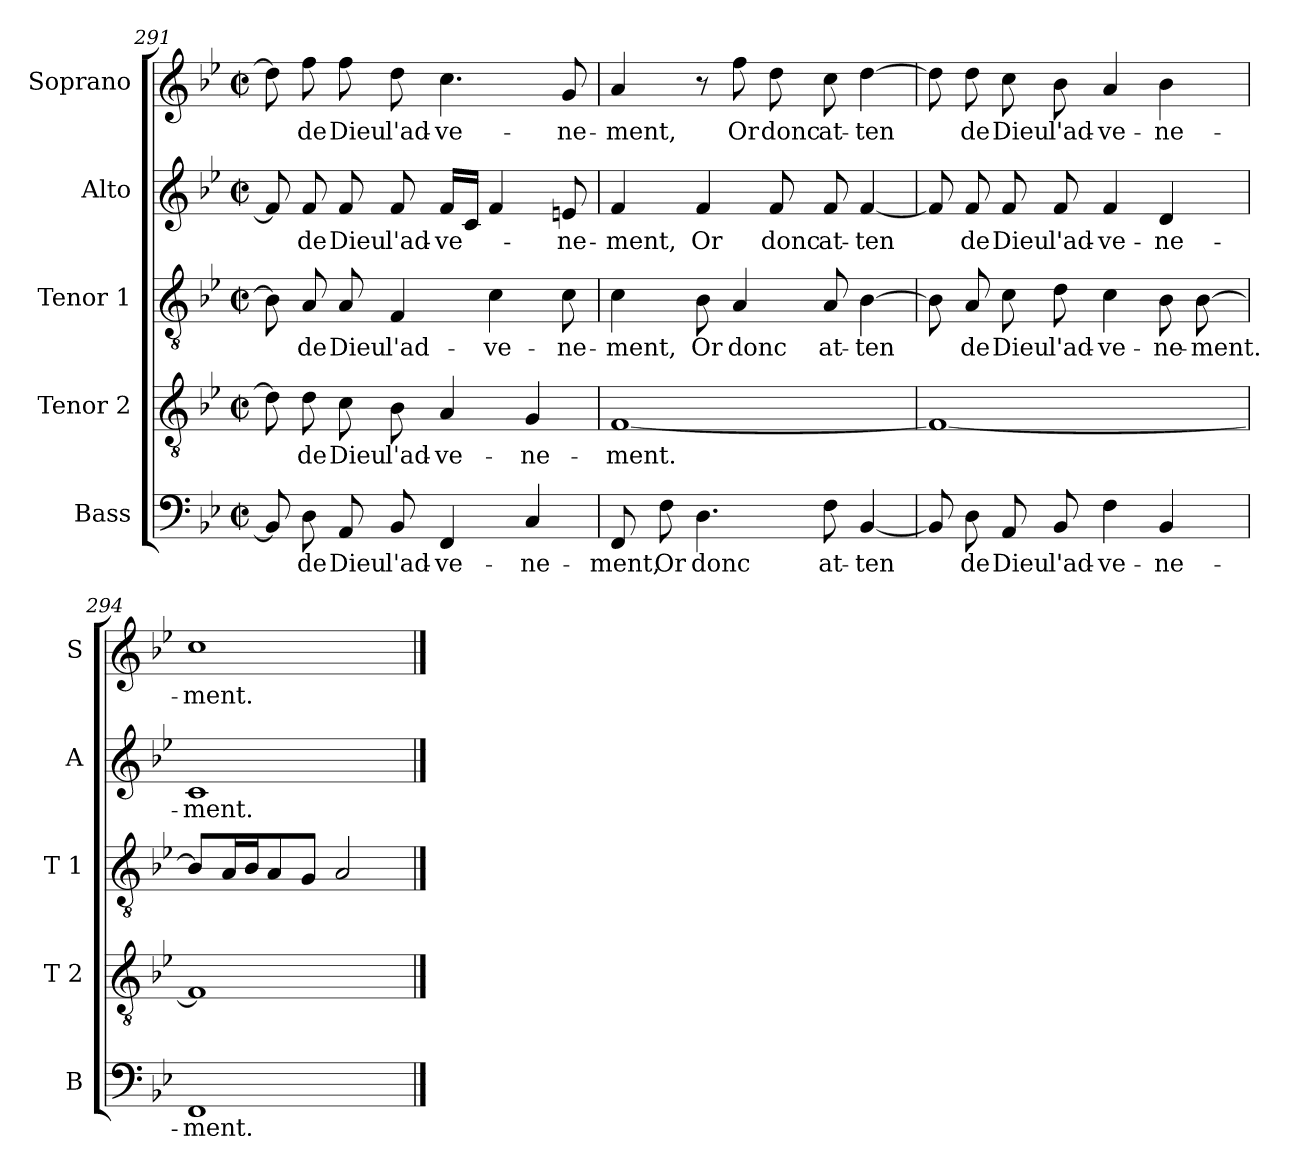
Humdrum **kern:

**kern	**text	**kern	**text	**kern	**text	**kern	**text	**kern	**text
*part5	*part5	*part4	*part4	*part3	*part3	*part2	*part2	*part1	*part1
*staff5	*staff5	*staff4	*staff4	*staff3	*staff3	*staff2	*staff2	*staff1	*staff1
*I"Bass	*	*I"Tenor 2	*	*I"Tenor 1	*	*I"Alto	*	*I"Soprano	*
*I'B	*	*I'T 2	*	*I'T 1	*	*I'A	*	*I'S	*
*clefF4	*	*clefGv2	*	*clefGv2	*	*clefG2	*	*clefG2	*
*k[b-e-]	*	*k[b-e-]	*	*k[b-e-]	*	*k[b-e-]	*	*k[b-e-]	*
*B-:	*	*B-:	*	*B-:	*	*B-:	*	*B-:	*
*M2/2	*	*M2/2	*	*M2/2	*	*M2/2	*	*M2/2	*
*met(c|)	*	*met(c|)	*	*met(c|)	*	*met(c|)	*	*met(c|)	*
=291	=291	=291	=291	=291	=291	=291	=291	=291	=291
8BB-/]	.	8d\]	.	8B-\]	.	8f/]	.	8dd\]	.
!	!LO:LY:b	!	!LO:LY:b	!	!LO:LY:b	!	!LO:LY:b	!	!LO:LY:b
8D\	de	8d\	de	8A/	de	8f/	de	8ff\	de
!	!LO:LY:b	!	!LO:LY:b	!	!LO:LY:b	!	!LO:LY:b	!	!LO:LY:b
8AA/	Dieu	8c\	Dieu	8A/	Dieu	8f/	Dieu	8ff\	Dieu
!	!LO:LY:b	!	!LO:LY:b	!	!LO:LY:b	!	!LO:LY:b	!	!LO:LY:b
8BB-/	l'ad-	8B-\	l'ad-	4F/	l'ad-	8f/	l'ad-	8dd\	l'ad-
!	!LO:LY:b	!	!LO:LY:b	!	!	!	!LO:LY:b	!	!LO:LY:b
4FF/	-ve-	4A/	-ve-	.	.	16f/LL	-ve-	4.cc\	-ve-
.	.	.	.	.	.	16c/JJ	.	.	.
!	!	!	!	!	!LO:LY:b	!	!	!	!
.	.	.	.	4c\	-ve-	4f/	.	.	.
!	!LO:LY:b	!	!LO:LY:b	!	!	!	!	!	!
4C/	-ne-	4G/	-ne-	.	.	.	.	.	.
!	!	!	!	!	!LO:LY:b	!	!LO:LY:b	!	!LO:LY:b
.	.	.	.	8c\	-ne-	8en/	-ne-	8g/	-ne-
!!LO:LB:g=z
=292	=292	=292	=292	=292	=292	=292	=292	=292	=292
!	!LO:LY:b	!	!LO:LY:b	!	!LO:LY:b	!	!LO:LY:b	!	!LO:LY:b
8FF/	-ment,	[1F	-ment.	4c\	-ment,	4f/	-ment,	4a/	-ment,
!	!LO:LY:b	!	!	!	!	!	!	!	!
8F\	Or	.	.	.	.	.	.	.	.
!	!LO:LY:b	!	!	!	!LO:LY:b	!	!LO:LY:b	!	!
4.D\	donc	.	.	8B-\	Or	4f/	Or	8r	.
!	!	!	!	!	!LO:LY:b	!	!	!	!LO:LY:b
.	.	.	.	4A/	donc	.	.	8ff\	Or
!	!	!	!	!	!	!	!LO:LY:b	!	!LO:LY:b
.	.	.	.	.	.	8f/	donc	8dd\	donc
!	!LO:LY:b	!	!	!	!LO:LY:b	!	!LO:LY:b	!	!LO:LY:b
8F\	at-	.	.	8A/	at-	8f/	at-	8cc\	at-
!	!LO:LY:b	!	!	!	!LO:LY:b	!	!LO:LY:b	!	!LO:LY:b
[4BB-/	-ten	.	.	[4B-\	-ten	[4f/	-ten	[4dd\	-ten
=293	=293	=293	=293	=293	=293	=293	=293	=293	=293
8BB-/]	.	1F_	.	8B-\]	.	8f/]	.	8dd\]	.
!	!LO:LY:b	!	!	!	!LO:LY:b	!	!LO:LY:b	!	!LO:LY:b
8D\	de	.	.	8A/	de	8f/	de	8dd\	de
!	!LO:LY:b	!	!	!	!LO:LY:b	!	!LO:LY:b	!	!LO:LY:b
8AA/	Dieu	.	.	8c\	Dieu	8f/	Dieu	8cc\	Dieu
!	!LO:LY:b	!	!	!	!LO:LY:b	!	!LO:LY:b	!	!LO:LY:b
8BB-/	l'ad-	.	.	8d\	l'ad-	8f/	l'ad-	8b-\	l'ad-
!	!LO:LY:b	!	!	!	!LO:LY:b	!	!LO:LY:b	!	!LO:LY:b
4F\	-ve-	.	.	4c\	-ve-	4f/	-ve-	4a/	-ve-
!	!LO:LY:b	!	!	!	!LO:LY:b	!	!LO:LY:b	!	!LO:LY:b
4BB-/	-ne-	.	.	8B-\	-ne-	4d/	-ne-	4b-\	-ne-
!	!	!	!	!	!LO:LY:b	!	!	!	!
.	.	.	.	[8B-\	-ment.	.	.	.	.
=294	=294	=294	=294	=294	=294	=294	=294	=294	=294
!	!LO:LY:b	!	!	!	!	!	!LO:LY:b	!	!LO:LY:b
1FF	-ment.	1F]	.	8B-/L]	.	1c	-ment.	1cc	-ment.
.	.	.	.	16A/L	.	.	.	.	.
.	.	.	.	16B-/J	.	.	.	.	.
.	.	.	.	8A/	.	.	.	.	.
.	.	.	.	8G/J	.	.	.	.	.
.	.	.	.	2A/	.	.	.	.	.
==	==	==	==	==	==	==	==	==	==
*-	*-	*-	*-	*-	*-	*-	*-	*-	*-
